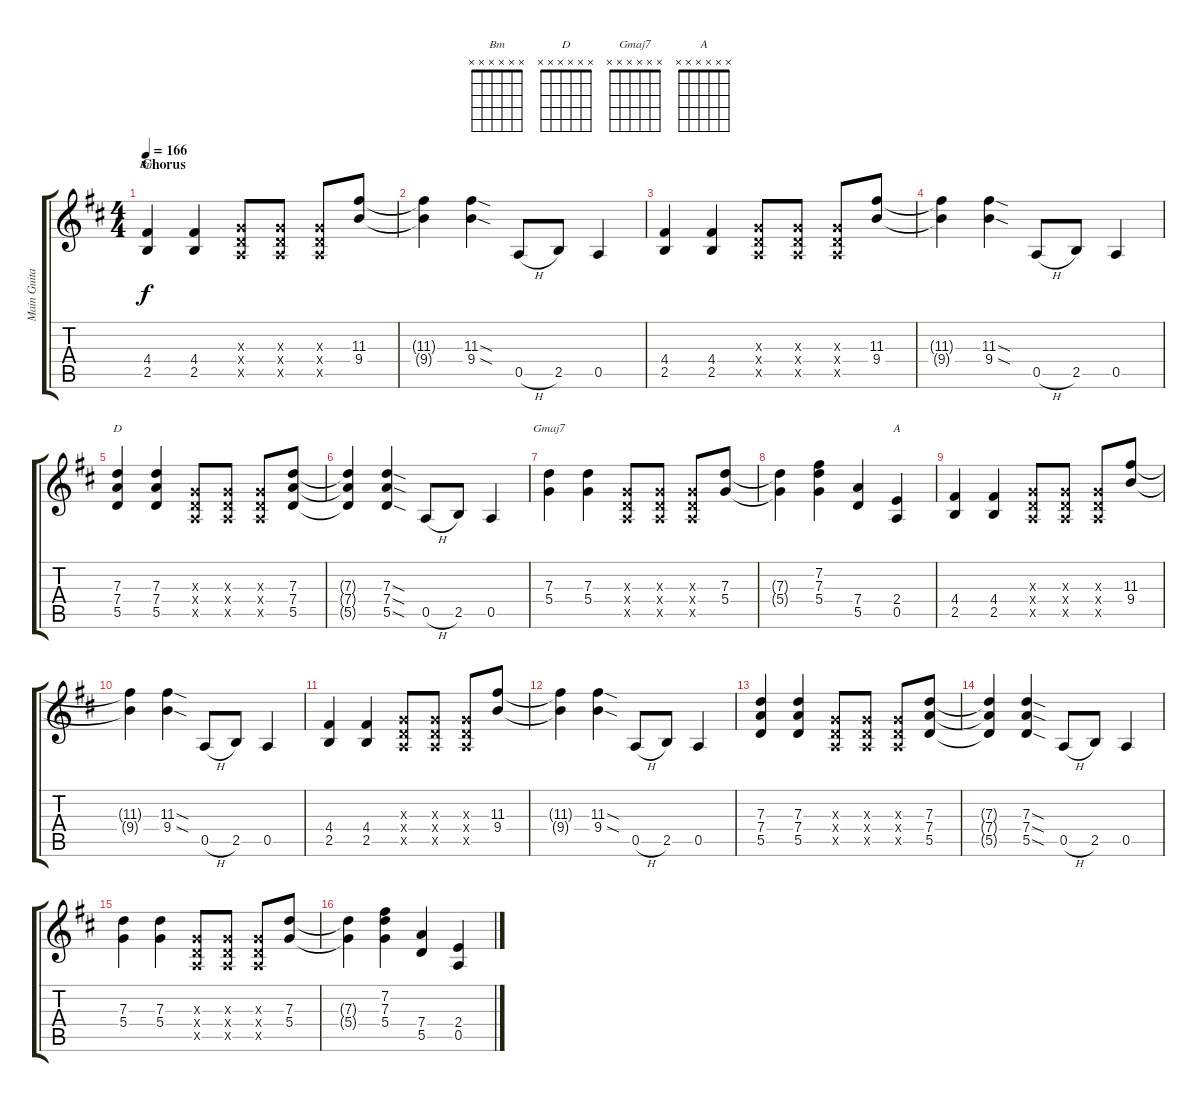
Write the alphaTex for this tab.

\track ("Main Guitar" "Main Guita") {instrument distortionguitar}
\staff {score tabs}
\tuning (E4 B3 G3 D3 A2 E2) {hide}
\chord ("Bm" x x x x x x)
\chord ("D" x x x x x x)
\chord ("Gmaj7" x x x x x x)
\chord ("A" x x x x x x)
\ts (4 4)
\section ("" "Chorus")
\tempo 166
\clef g2
\ks d
(4.4 2.5).4{ch "Bm" dy f} (4.4 2.5).4 (0.3{x} 0.4{x} 0.5{x}).8 (0.3{x} 0.4{x} 0.5{x}).8 (0.3{x} 0.4{x} 0.5{x}).8 (11.3 9.4).8 |
(11.3{t} 9.4{t}).4 (11.3{sod} 9.4{sod}).4 0.5{h}.8 2.5.8 0.5.4 |
(4.4 2.5).4 (4.4 2.5).4 (0.3{x} 0.4{x} 0.5{x}).8 (0.3{x} 0.4{x} 0.5{x}).8 (0.3{x} 0.4{x} 0.5{x}).8 (11.3 9.4).8 |
(11.3{t} 9.4{t}).4 (11.3{sod} 9.4{sod}).4 0.5{h}.8 2.5.8 0.5.4 |
(7.3 7.4 5.5).4{ch "D"} (7.3 7.4 5.5).4 (0.3{x} 0.4{x} 0.5{x}).8 (0.3{x} 0.4{x} 0.5{x}).8 (0.3{x} 0.4{x} 0.5{x}).8 (7.3 7.4 5.5).8 |
(7.3{t} 7.4{t} 5.5{t}).4 (7.3{sod} 7.4{sod} 5.5{sod}).4 0.5{h}.8 2.5.8 0.5.4 |
(7.3 5.4).4{ch "Gmaj7"} (7.3 5.4).4 (0.3{x} 0.4{x} 0.5{x}).8 (0.3{x} 0.4{x} 0.5{x}).8 (0.3{x} 0.4{x} 0.5{x}).8 (7.3 5.4).8 |
(7.3{t} 5.4{t}).4 (7.2 7.3 5.4).4 (7.4 5.5).4 (2.4 0.5).4{ch "A"} |
(4.4 2.5).4 (4.4 2.5).4 (0.3{x} 0.4{x} 0.5{x}).8 (0.3{x} 0.4{x} 0.5{x}).8 (0.3{x} 0.4{x} 0.5{x}).8 (11.3 9.4).8 |
(11.3{t} 9.4{t}).4 (11.3{sod} 9.4{sod}).4 0.5{h}.8 2.5.8 0.5.4 |
(4.4 2.5).4 (4.4 2.5).4 (0.3{x} 0.4{x} 0.5{x}).8 (0.3{x} 0.4{x} 0.5{x}).8 (0.3{x} 0.4{x} 0.5{x}).8 (11.3 9.4).8 |
(11.3{t} 9.4{t}).4 (11.3{sod} 9.4{sod}).4 0.5{h}.8 2.5.8 0.5.4 |
(7.3 7.4 5.5).4 (7.3 7.4 5.5).4 (0.3{x} 0.4{x} 0.5{x}).8 (0.3{x} 0.4{x} 0.5{x}).8 (0.3{x} 0.4{x} 0.5{x}).8 (7.3 7.4 5.5).8 |
(7.3{t} 7.4{t} 5.5{t}).4 (7.3{sod} 7.4{sod} 5.5{sod}).4 0.5{h}.8 2.5.8 0.5.4 |
(7.3 5.4).4 (7.3 5.4).4 (0.3{x} 0.4{x} 0.5{x}).8 (0.3{x} 0.4{x} 0.5{x}).8 (0.3{x} 0.4{x} 0.5{x}).8 (7.3 5.4).8 |
(7.3{t} 5.4{t}).4 (7.2 7.3 5.4).4 (7.4 5.5).4 (2.4 0.5).4
